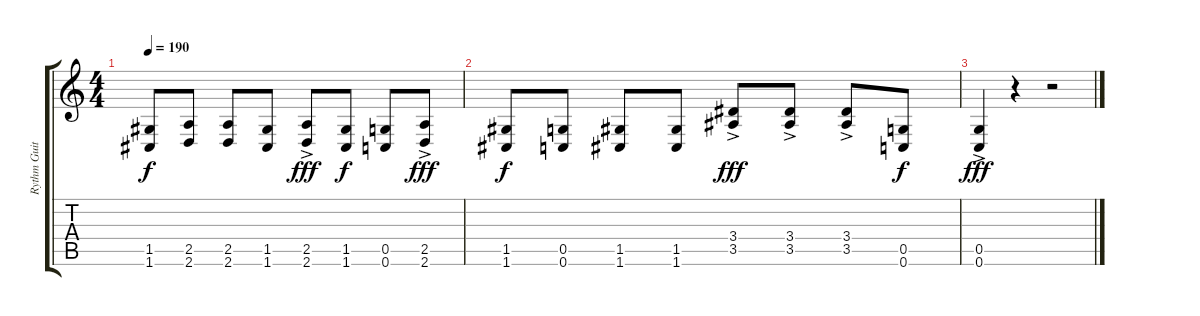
\track ("Rythm Guitar I" "Rythm Guit") {instrument distortionguitar}
\staff {score tabs}
\tuning (D4 A3 F3 C3 G2 C2) {hide}
\ts (4 4)
\tempo 190
\clef g2
\ks c
(1.5 1.6).8{dy f} (2.5 2.6).8 (2.5 2.6).8 (1.5 1.6).8 (2.5{ac} 2.6{ac}).8{dy fff} (1.5 1.6).8{dy f} (0.5 0.6).8 (2.5{ac} 2.6{ac}).8{dy fff} |
(1.5 1.6).8{dy f} (0.5 0.6).8 (1.5 1.6).8 (1.5 1.6).8 (3.4{ac} 3.5{ac}).8{dy fff} (3.4{ac} 3.5{ac}).8 (3.4{ac} 3.5{ac}).8 (0.5 0.6).8{dy f} |
(0.5{ac} 0.6{ac}).4{dy fff} r.4 r.2
